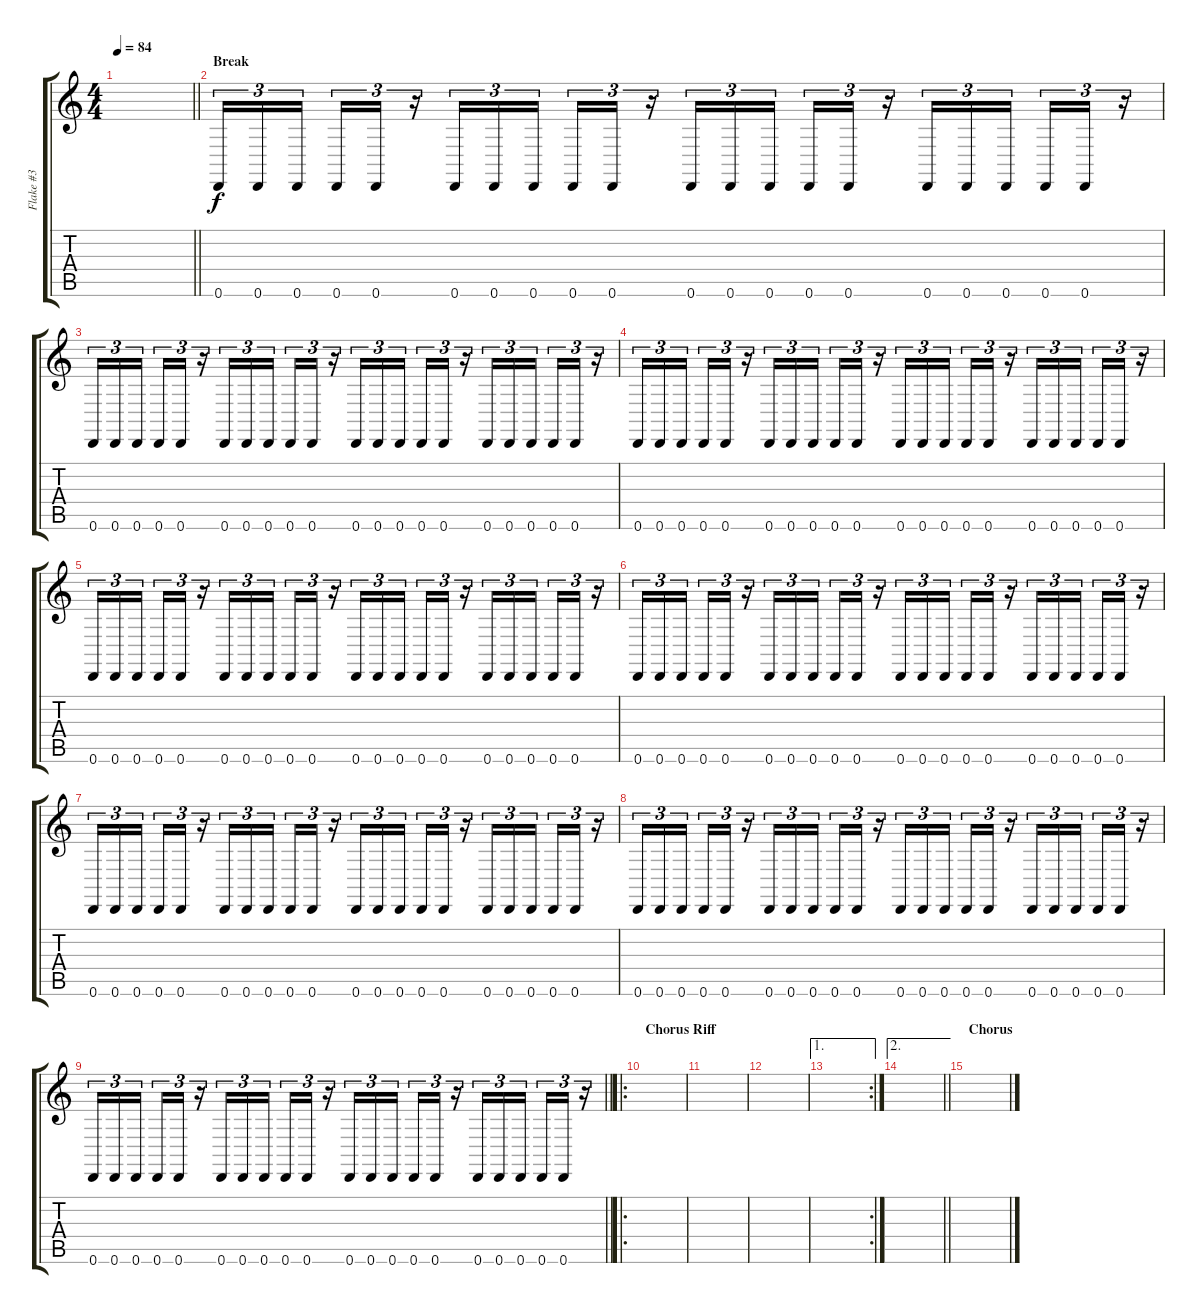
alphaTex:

\track ("Flake #3" "Flake #3") {instrument fx1rain}
\staff {score tabs}
\tuning (E4 B3 G3 D3 A2 D2) {hide}
\ts (4 4)
\tempo 84
\clef g2
\barLineRight lightlight
\ks c
|
\section ("" "Break")
0.6.16{tu (3 2) volume 8 instrument lead8bassandlead} 0.6.16{tu (3 2)} 0.6.16{tu (3 2) beam splitsecondary} 0.6.16{tu (3 2)} 0.6.16{tu (3 2)} r.16{tu (3 2)} 0.6.16{tu (3 2)} 0.6.16{tu (3 2)} 0.6.16{tu (3 2) beam splitsecondary} 0.6.16{tu (3 2)} 0.6.16{tu (3 2)} r.16{tu (3 2)} 0.6.16{tu (3 2)} 0.6.16{tu (3 2)} 0.6.16{tu (3 2) beam splitsecondary} 0.6.16{tu (3 2)} 0.6.16{tu (3 2)} r.16{tu (3 2)} 0.6.16{tu (3 2)} 0.6.16{tu (3 2)} 0.6.16{tu (3 2) beam splitsecondary} 0.6.16{tu (3 2)} 0.6.16{tu (3 2)} r.16{tu (3 2)} |
0.6.16{tu (3 2)} 0.6.16{tu (3 2)} 0.6.16{tu (3 2) beam splitsecondary} 0.6.16{tu (3 2)} 0.6.16{tu (3 2)} r.16{tu (3 2)} 0.6.16{tu (3 2)} 0.6.16{tu (3 2)} 0.6.16{tu (3 2) beam splitsecondary} 0.6.16{tu (3 2)} 0.6.16{tu (3 2)} r.16{tu (3 2)} 0.6.16{tu (3 2)} 0.6.16{tu (3 2)} 0.6.16{tu (3 2) beam splitsecondary} 0.6.16{tu (3 2)} 0.6.16{tu (3 2)} r.16{tu (3 2)} 0.6.16{tu (3 2)} 0.6.16{tu (3 2)} 0.6.16{tu (3 2) beam splitsecondary} 0.6.16{tu (3 2)} 0.6.16{tu (3 2)} r.16{tu (3 2)} |
0.6.16{tu (3 2)} 0.6.16{tu (3 2)} 0.6.16{tu (3 2) beam splitsecondary} 0.6.16{tu (3 2)} 0.6.16{tu (3 2)} r.16{tu (3 2)} 0.6.16{tu (3 2)} 0.6.16{tu (3 2)} 0.6.16{tu (3 2) beam splitsecondary} 0.6.16{tu (3 2)} 0.6.16{tu (3 2)} r.16{tu (3 2)} 0.6.16{tu (3 2)} 0.6.16{tu (3 2)} 0.6.16{tu (3 2) beam splitsecondary} 0.6.16{tu (3 2)} 0.6.16{tu (3 2)} r.16{tu (3 2)} 0.6.16{tu (3 2)} 0.6.16{tu (3 2)} 0.6.16{tu (3 2) beam splitsecondary} 0.6.16{tu (3 2)} 0.6.16{tu (3 2)} r.16{tu (3 2)} |
0.6.16{tu (3 2)} 0.6.16{tu (3 2)} 0.6.16{tu (3 2) beam splitsecondary} 0.6.16{tu (3 2)} 0.6.16{tu (3 2)} r.16{tu (3 2)} 0.6.16{tu (3 2)} 0.6.16{tu (3 2)} 0.6.16{tu (3 2) beam splitsecondary} 0.6.16{tu (3 2)} 0.6.16{tu (3 2)} r.16{tu (3 2)} 0.6.16{tu (3 2)} 0.6.16{tu (3 2)} 0.6.16{tu (3 2) beam splitsecondary} 0.6.16{tu (3 2)} 0.6.16{tu (3 2)} r.16{tu (3 2)} 0.6.16{tu (3 2)} 0.6.16{tu (3 2)} 0.6.16{tu (3 2) beam splitsecondary} 0.6.16{tu (3 2)} 0.6.16{tu (3 2)} r.16{tu (3 2)} |
0.6.16{tu (3 2)} 0.6.16{tu (3 2)} 0.6.16{tu (3 2) beam splitsecondary} 0.6.16{tu (3 2)} 0.6.16{tu (3 2)} r.16{tu (3 2)} 0.6.16{tu (3 2)} 0.6.16{tu (3 2)} 0.6.16{tu (3 2) beam splitsecondary} 0.6.16{tu (3 2)} 0.6.16{tu (3 2)} r.16{tu (3 2)} 0.6.16{tu (3 2)} 0.6.16{tu (3 2)} 0.6.16{tu (3 2) beam splitsecondary} 0.6.16{tu (3 2)} 0.6.16{tu (3 2)} r.16{tu (3 2)} 0.6.16{tu (3 2)} 0.6.16{tu (3 2)} 0.6.16{tu (3 2) beam splitsecondary} 0.6.16{tu (3 2)} 0.6.16{tu (3 2)} r.16{tu (3 2)} |
0.6.16{tu (3 2)} 0.6.16{tu (3 2)} 0.6.16{tu (3 2) beam splitsecondary} 0.6.16{tu (3 2)} 0.6.16{tu (3 2)} r.16{tu (3 2)} 0.6.16{tu (3 2)} 0.6.16{tu (3 2)} 0.6.16{tu (3 2) beam splitsecondary} 0.6.16{tu (3 2)} 0.6.16{tu (3 2)} r.16{tu (3 2)} 0.6.16{tu (3 2)} 0.6.16{tu (3 2)} 0.6.16{tu (3 2) beam splitsecondary} 0.6.16{tu (3 2)} 0.6.16{tu (3 2)} r.16{tu (3 2)} 0.6.16{tu (3 2)} 0.6.16{tu (3 2)} 0.6.16{tu (3 2) beam splitsecondary} 0.6.16{tu (3 2)} 0.6.16{tu (3 2)} r.16{tu (3 2)} |
0.6.16{tu (3 2)} 0.6.16{tu (3 2)} 0.6.16{tu (3 2) beam splitsecondary} 0.6.16{tu (3 2)} 0.6.16{tu (3 2)} r.16{tu (3 2)} 0.6.16{tu (3 2)} 0.6.16{tu (3 2)} 0.6.16{tu (3 2) beam splitsecondary} 0.6.16{tu (3 2)} 0.6.16{tu (3 2)} r.16{tu (3 2)} 0.6.16{tu (3 2)} 0.6.16{tu (3 2)} 0.6.16{tu (3 2) beam splitsecondary} 0.6.16{tu (3 2)} 0.6.16{tu (3 2)} r.16{tu (3 2)} 0.6.16{tu (3 2)} 0.6.16{tu (3 2)} 0.6.16{tu (3 2) beam splitsecondary} 0.6.16{tu (3 2)} 0.6.16{tu (3 2)} r.16{tu (3 2)} |
\barLineRight lightlight
0.6.16{tu (3 2)} 0.6.16{tu (3 2)} 0.6.16{tu (3 2) beam splitsecondary} 0.6.16{tu (3 2)} 0.6.16{tu (3 2)} r.16{tu (3 2)} 0.6.16{tu (3 2)} 0.6.16{tu (3 2)} 0.6.16{tu (3 2) beam splitsecondary} 0.6.16{tu (3 2)} 0.6.16{tu (3 2)} r.16{tu (3 2)} 0.6.16{tu (3 2)} 0.6.16{tu (3 2)} 0.6.16{tu (3 2) beam splitsecondary} 0.6.16{tu (3 2)} 0.6.16{tu (3 2)} r.16{tu (3 2)} 0.6.16{tu (3 2)} 0.6.16{tu (3 2)} 0.6.16{tu (3 2) beam splitsecondary} 0.6.16{tu (3 2)} 0.6.16{tu (3 2)} r.16{tu (3 2)} |
\ro
\section ("" "Chorus Riff")
|
|
|
\ae 1
\rc 2
|
\ae 2
\barLineRight lightlight
|
\section ("" "Chorus")
